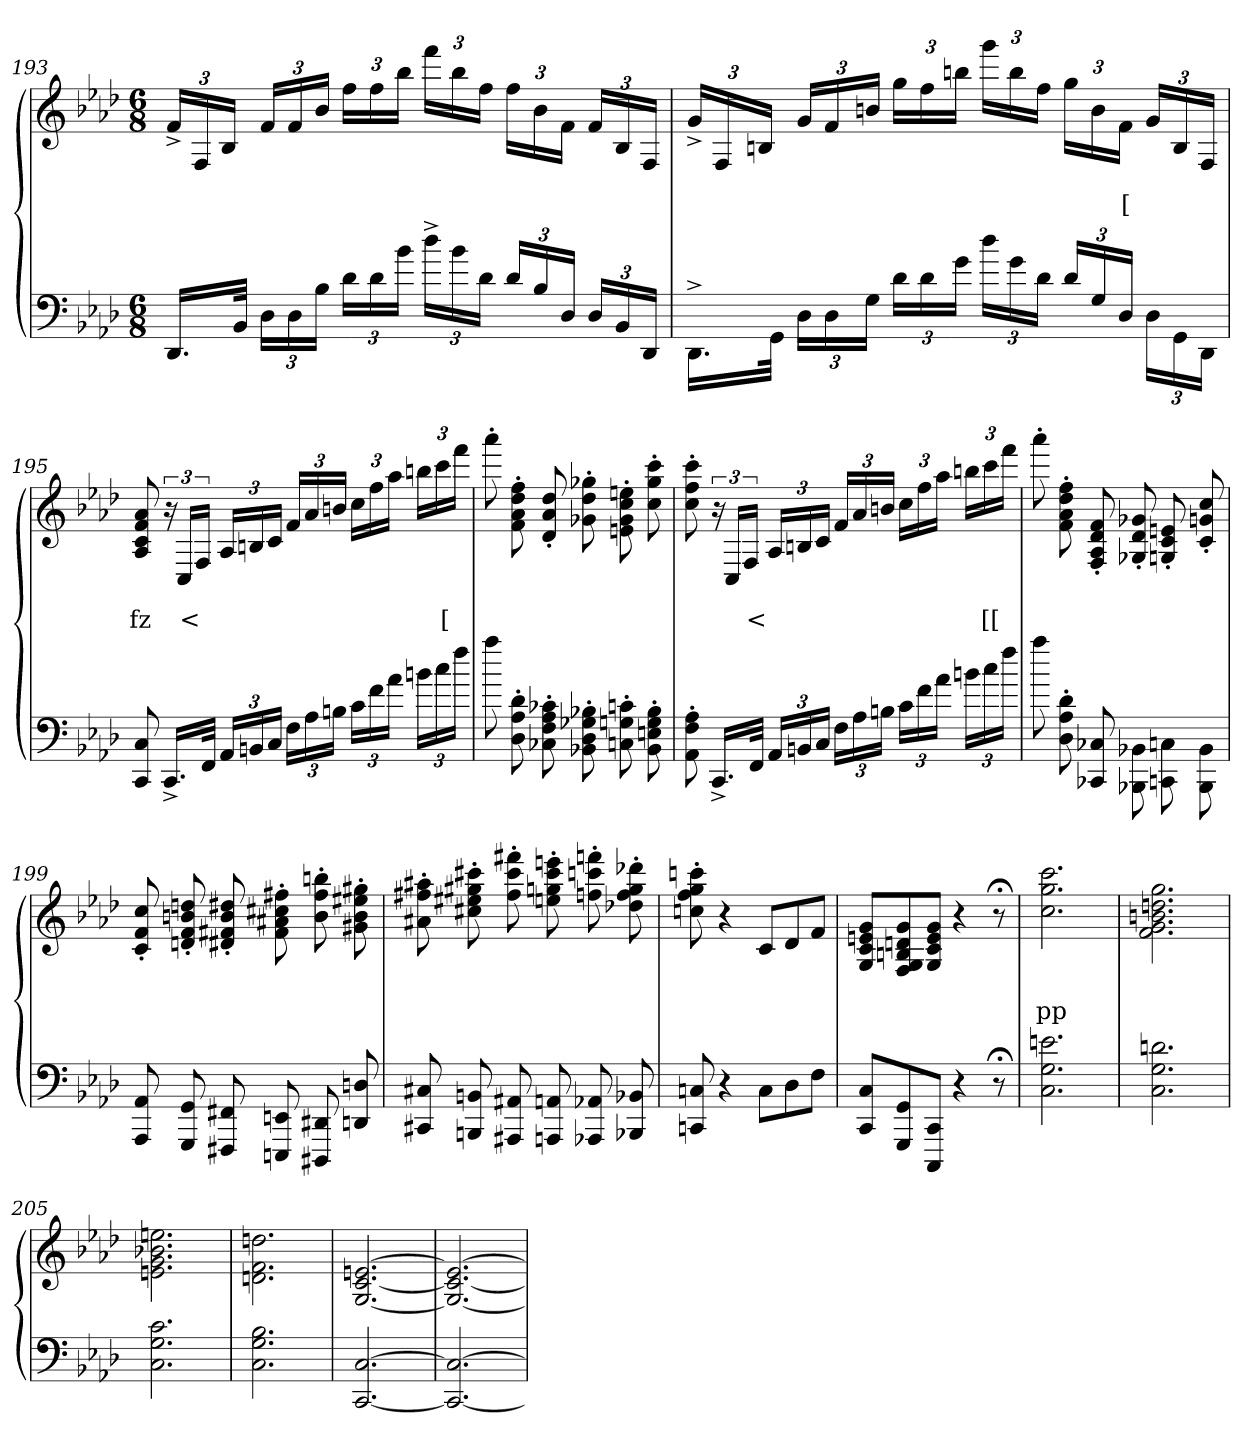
**kern	**kern	**text	**text
*part2	*part1	*part1	*part1
*staff2	*staff1	*staff1	*staff1
*clefF4	*clefG2	*	*
*k[b-e-a-d-]	*k[b-e-a-d-]	*	*
*M6/8	*M6/8	*	*
=193	=193	=193	=193
16.DD-LL	24f^>\LL	.	.
.	24F/	.	.
.	24B-/JJ	.	.
32BB-JJk	.	.	.
24D-LL	24fLL	.	.
24D-	24f	.	.
24B-JJ	24b-JJ	.	.
24d-LL	24ffLL	.	.
24d-	24ff	.	.
24b-JJ	24bb-JJ	.	.
24dd-^>LL	24fffLL	.	.
24b-	24bb-	.	.
24d-JJ	24ffJJ	.	.
24d-\LL	24ffLL	.	.
24B-/	24b-	.	.
24D-/JJ	24fJJ	.	.
24D-LL	24f\LL	.	.
24BB-	24B-/	.	.
24DD-JJ	24F/JJ	.	.
=194	=194	=194	=194
16.DD-^>\LL	24g^>\LL	.	.
.	24F/	.	.
.	24Bn/JJ	.	.
32GGJJk	.	.	.
24D-LL	24gLL	.	.
24D-	24f	.	.
24GJJ	24bnJJ	.	.
24d-LL	24ggLL	.	.
24d-	24ff	.	.
24gJJ	24bbnJJ	.	.
24dd-LL	24gggLL	.	.
24g	24bb	.	.
24d-JJ	24ffJJ	.	.
24d-\LL	24ggLL	.	.
24G/	24b	.	.
24D-/JJ	24fJJ	.	[
24D-\LL	24g\LL	.	.
24GG	24B/	.	.
24DD-JJ	24F/JJ	.	.
=195	=195	=195	=195
8C 8CC	8a- 8f 8c 8A-	.	fz
16.CC^>LL	24r	.	ff
.	24CLL	.	<
.	24FJJ	.	.
32FFJJk	.	.	.
24AA-LL	24A-LL	.	.
24BBn	24Bn	.	.
24CJJ	24cJJ	.	.
24FLL	24fLL	.	.
24A-	24a-	.	.
24BnJJ	24bnJJ	.	.
24cLL	24ccLL	.	.
24f	24ff	.	.
24a-JJ	24aa-JJ	.	.
24bnLL	24bbnLL	.	.
24cc	24ccc	.	.
24ffJJ	24fffJJ	.	[
=196	=196	=196	=196
8aa-	8aaa-'>	.	.
8d-'> 8A-'> 8D-'>	8ff'> 8dd-'> 8a-'> 8f'>	.	.
8c-X'> 8A-'> 8F'> 8C-X'>	8dd-/'> 8a-/'> 8d-/'>	.	.
8B-X'> 8G-X'> 8D-'> 8BB-X'>	8gg-X'> 8dd-'> 8g-X'>	.	.
8cn\'> 8Gn\'> 8Cn\'>	8een\'> 8cc\'> 8g-\'> 8en\'>	.	.
8B-'> 8G'> 8En'> 8BB-'>	8ccc'> 8gg-'> 8cc'>	.	.
=197	=197	=197	=197
8A-'> 8F'> 8AA-'>	8ccc'> 8ff'> 8cc'>	.	.
16.CC^>LL	24r	.	.
.	24CLL	.	.
.	24FJJ	.	<
32FFJJk	.	.	.
24AA-LL	24A-LL	.	.
24BBn	24Bn	.	.
24CJJ	24cJJ	.	.
24FLL	24fLL	.	.
24A-	24a-	.	.
24BnJJ	24bnJJ	.	.
24cLL	24ccLL	.	.
24f	24ff	.	.
24a-JJ	24aa-JJ	.	.
24bnLL	24bbnLL	.	.
24cc	24ccc	.	.
24ffJJ	24fffJJ	.	[[
=198	=198	=198	=198
8aa-	8aaa-'>	.	.
8d-'> 8A-'> 8D-'>	8ff\'> 8dd-\'> 8a-\'> 8f\'>	.	.
8C-X 8CC-X	8f'> 8d-'> 8A-'> 8F'>	.	.
8BB-X\ 8BBB-X\	8g-X'> 8d-'> 8G-X'>	.	.
8Cn\ 8CCn\	8en'> 8c'> 8Gn'>	.	.
8BB-\ 8BBB-\	8cc'> 8gn'> 8c'>	.	.
=199	=199	=199	=199
8AA- 8AAA-	8cc'> 8f'> 8c'>	.	.
8GG 8GGG	8ddn'> 8bn'> 8f'> 8dn'>	.	.
8FF#X 8FFF#X	8dd#X'> 8b'> 8f#X'> 8d#X'>	.	.
8EEn 8EEEn	8ff#\'> 8cc#X\'> 8a#X\'> 8f#\'>	.	.
8DD#X 8DDD#X	8bbn\'> 8ff#\'> 8b\'>	.	.
8Dn 8DDn	8gg#X\'> 8ee#X\'> 8b\'> 8g#X\'>	.	.
=200	=200	=200	=200
8C#X 8CC#X	8aa#X'> 8ff#X'> 8a#X'>	.	.
8BBn 8BBBn	8ccc#X'> 8gg#X'> 8ee#X'> 8cc#X'>	.	.
8AA#X 8AAA#X	8fff#'> 8ccc#'> 8ff#'>	.	.
8AAn 8AAAn	8eeen'> 8ccc#'> 8ggn'> 8een'>	.	.
8AA-X 8AAA-X	8fffn'> 8cccn'> 8ffn'>	.	.
8BB-X 8BBB-X	8ddd-X'> 8gg'> 8ff'> 8dd-X'>	.	.
=201	=201	=201	=201
8Cn 8CCn	8cccn'> 8gg'> 8ff'> 8ccn'>	.	.
4r	4r	.	.
8CL	8cL	.	.
8D-	8d-	.	.
8FJ	8fJ	.	.
=202	=202	=202	=202
8C 8CCL	8g 8en 8c 8GL	.	.
8GG 8GGG	8g 8dn 8Bn 8G 8F	.	.
8CC 8CCCJ	8g 8e 8c 8GJ	.	.
4r	4r	.	.
8r;<	8r;<	.	.
=203	=203	=203	=203
2.en 2.G 2.C	2.ccc 2.gg 2.cc	.	pp
=204	=204	=204	=204
2.dn 2.G 2.C	2.gg 2.ddn 2.bn 2.g 2.f	.	.
=205	=205	=205	=205
2.c 2.G 2.C	2.een\ 2.b-X\ 2.g\ 2.en\	.	.
=206	=206	=206	=206
2.B- 2.G 2.C	2.ddn\ 2.f\ 2.dn\	.	.
=207	=207	=207	=207
[2.C [2.CC	[2.en [2.c [2.G	.	.
=208	=208	=208	=208
2.C_ 2.CC_	2.en_ 2.c_ 2.G_	.	.
=	=	=	=
*-	*-	*-	*-
